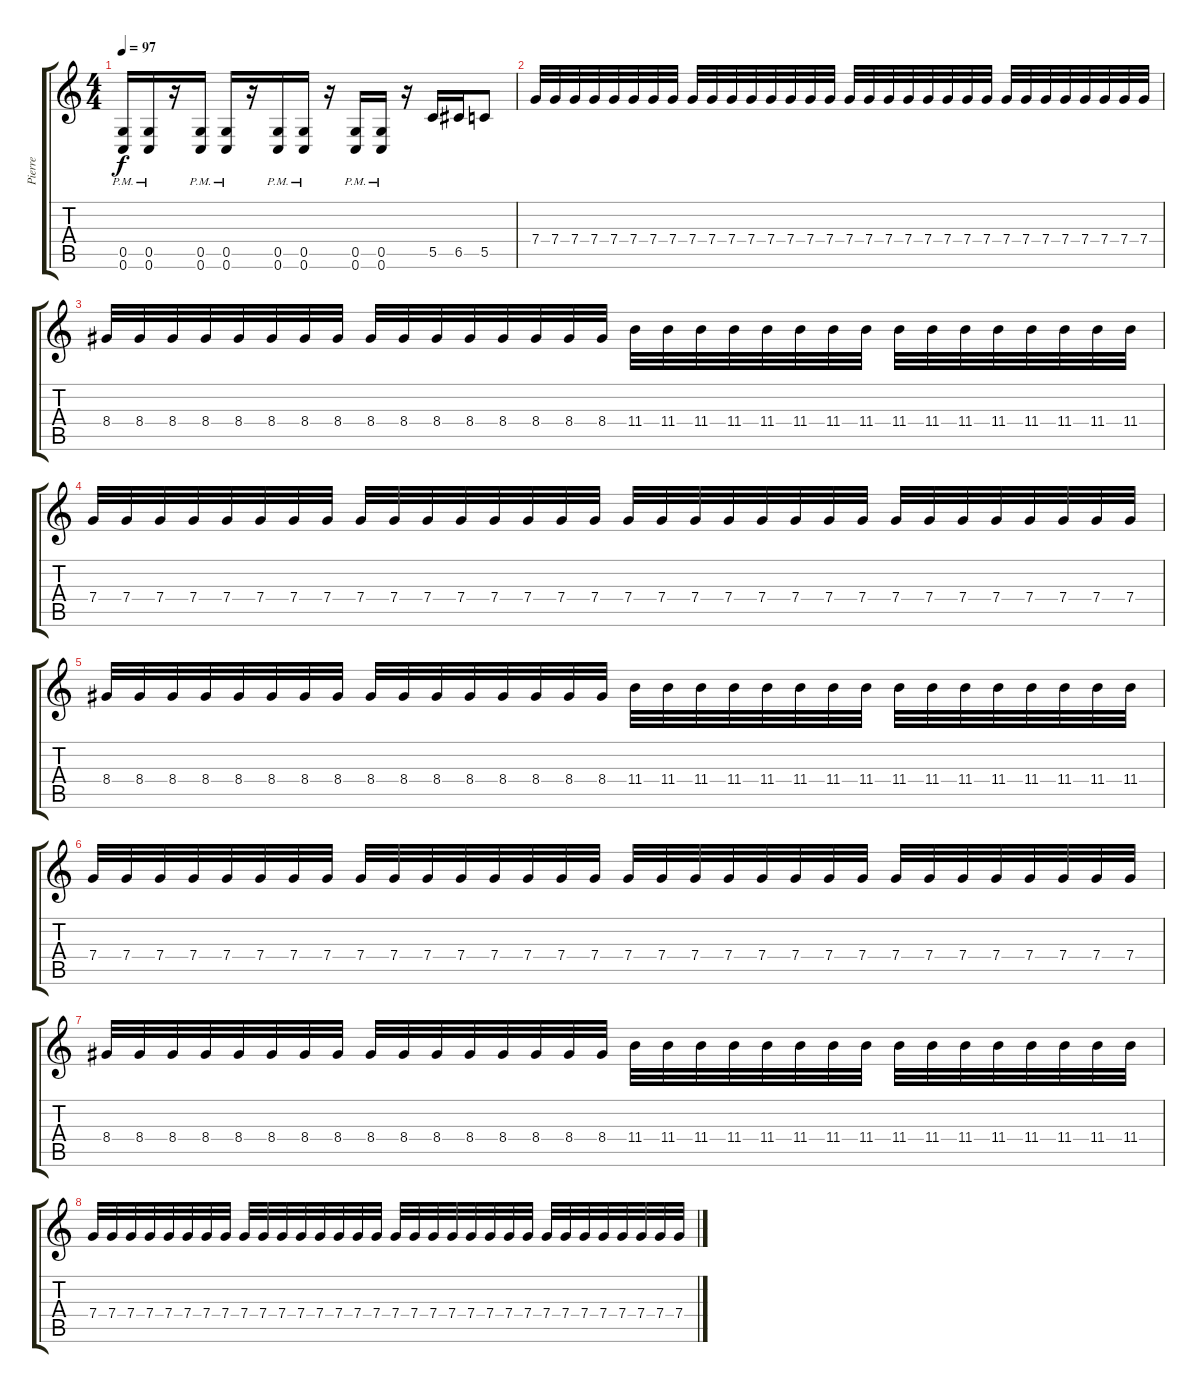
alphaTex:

\track ("Pierre" "Pierre") {instrument distortionguitar}
\staff {score tabs}
\tuning (D4 A3 F3 C3 G2 C2) {hide}
\ts (4 4)
\tempo 97
\clef g2
\ks c
(0.5{pm} 0.6{pm}).16{dy f} (0.5{pm} 0.6{pm}).16 r.16 (0.5{pm} 0.6{pm}).16 (0.5{pm} 0.6{pm}).16 r.16 (0.5{pm} 0.6{pm}).16 (0.5{pm} 0.6{pm}).16 r.16 (0.5{pm} 0.6{pm}).16 (0.5{pm} 0.6{pm}).16 r.16 5.5.16 6.5.16 5.5.8 |
\section ("" "")
7.4.32{volume 10} 7.4.32 7.4.32 7.4.32 7.4.32 7.4.32 7.4.32 7.4.32 7.4.32 7.4.32 7.4.32 7.4.32 7.4.32 7.4.32 7.4.32 7.4.32 7.4.32 7.4.32 7.4.32 7.4.32 7.4.32 7.4.32 7.4.32 7.4.32 7.4.32 7.4.32 7.4.32 7.4.32 7.4.32 7.4.32 7.4.32 7.4.32 |
8.4.32 8.4.32 8.4.32 8.4.32 8.4.32 8.4.32 8.4.32 8.4.32 8.4.32 8.4.32 8.4.32 8.4.32 8.4.32 8.4.32 8.4.32 8.4.32 11.4.32 11.4.32 11.4.32 11.4.32 11.4.32 11.4.32 11.4.32 11.4.32 11.4.32 11.4.32 11.4.32 11.4.32 11.4.32 11.4.32 11.4.32 11.4.32 |
7.4.32 7.4.32 7.4.32 7.4.32 7.4.32 7.4.32 7.4.32 7.4.32 7.4.32 7.4.32 7.4.32 7.4.32 7.4.32 7.4.32 7.4.32 7.4.32 7.4.32 7.4.32 7.4.32 7.4.32 7.4.32 7.4.32 7.4.32 7.4.32 7.4.32 7.4.32 7.4.32 7.4.32 7.4.32 7.4.32 7.4.32 7.4.32 |
8.4.32 8.4.32 8.4.32 8.4.32 8.4.32 8.4.32 8.4.32 8.4.32 8.4.32 8.4.32 8.4.32 8.4.32 8.4.32 8.4.32 8.4.32 8.4.32 11.4.32 11.4.32 11.4.32 11.4.32 11.4.32 11.4.32 11.4.32 11.4.32 11.4.32 11.4.32 11.4.32 11.4.32 11.4.32 11.4.32 11.4.32 11.4.32 |
7.4.32 7.4.32 7.4.32 7.4.32 7.4.32 7.4.32 7.4.32 7.4.32 7.4.32 7.4.32 7.4.32 7.4.32 7.4.32 7.4.32 7.4.32 7.4.32 7.4.32 7.4.32 7.4.32 7.4.32 7.4.32 7.4.32 7.4.32 7.4.32 7.4.32 7.4.32 7.4.32 7.4.32 7.4.32 7.4.32 7.4.32 7.4.32 |
8.4.32 8.4.32 8.4.32 8.4.32 8.4.32 8.4.32 8.4.32 8.4.32 8.4.32 8.4.32 8.4.32 8.4.32 8.4.32 8.4.32 8.4.32 8.4.32 11.4.32 11.4.32 11.4.32 11.4.32 11.4.32 11.4.32 11.4.32 11.4.32 11.4.32 11.4.32 11.4.32 11.4.32 11.4.32 11.4.32 11.4.32 11.4.32 |
7.4.32 7.4.32 7.4.32 7.4.32 7.4.32 7.4.32 7.4.32 7.4.32 7.4.32 7.4.32 7.4.32 7.4.32 7.4.32 7.4.32 7.4.32 7.4.32 7.4.32 7.4.32 7.4.32 7.4.32 7.4.32 7.4.32 7.4.32 7.4.32 7.4.32 7.4.32 7.4.32 7.4.32 7.4.32 7.4.32 7.4.32 7.4.32
